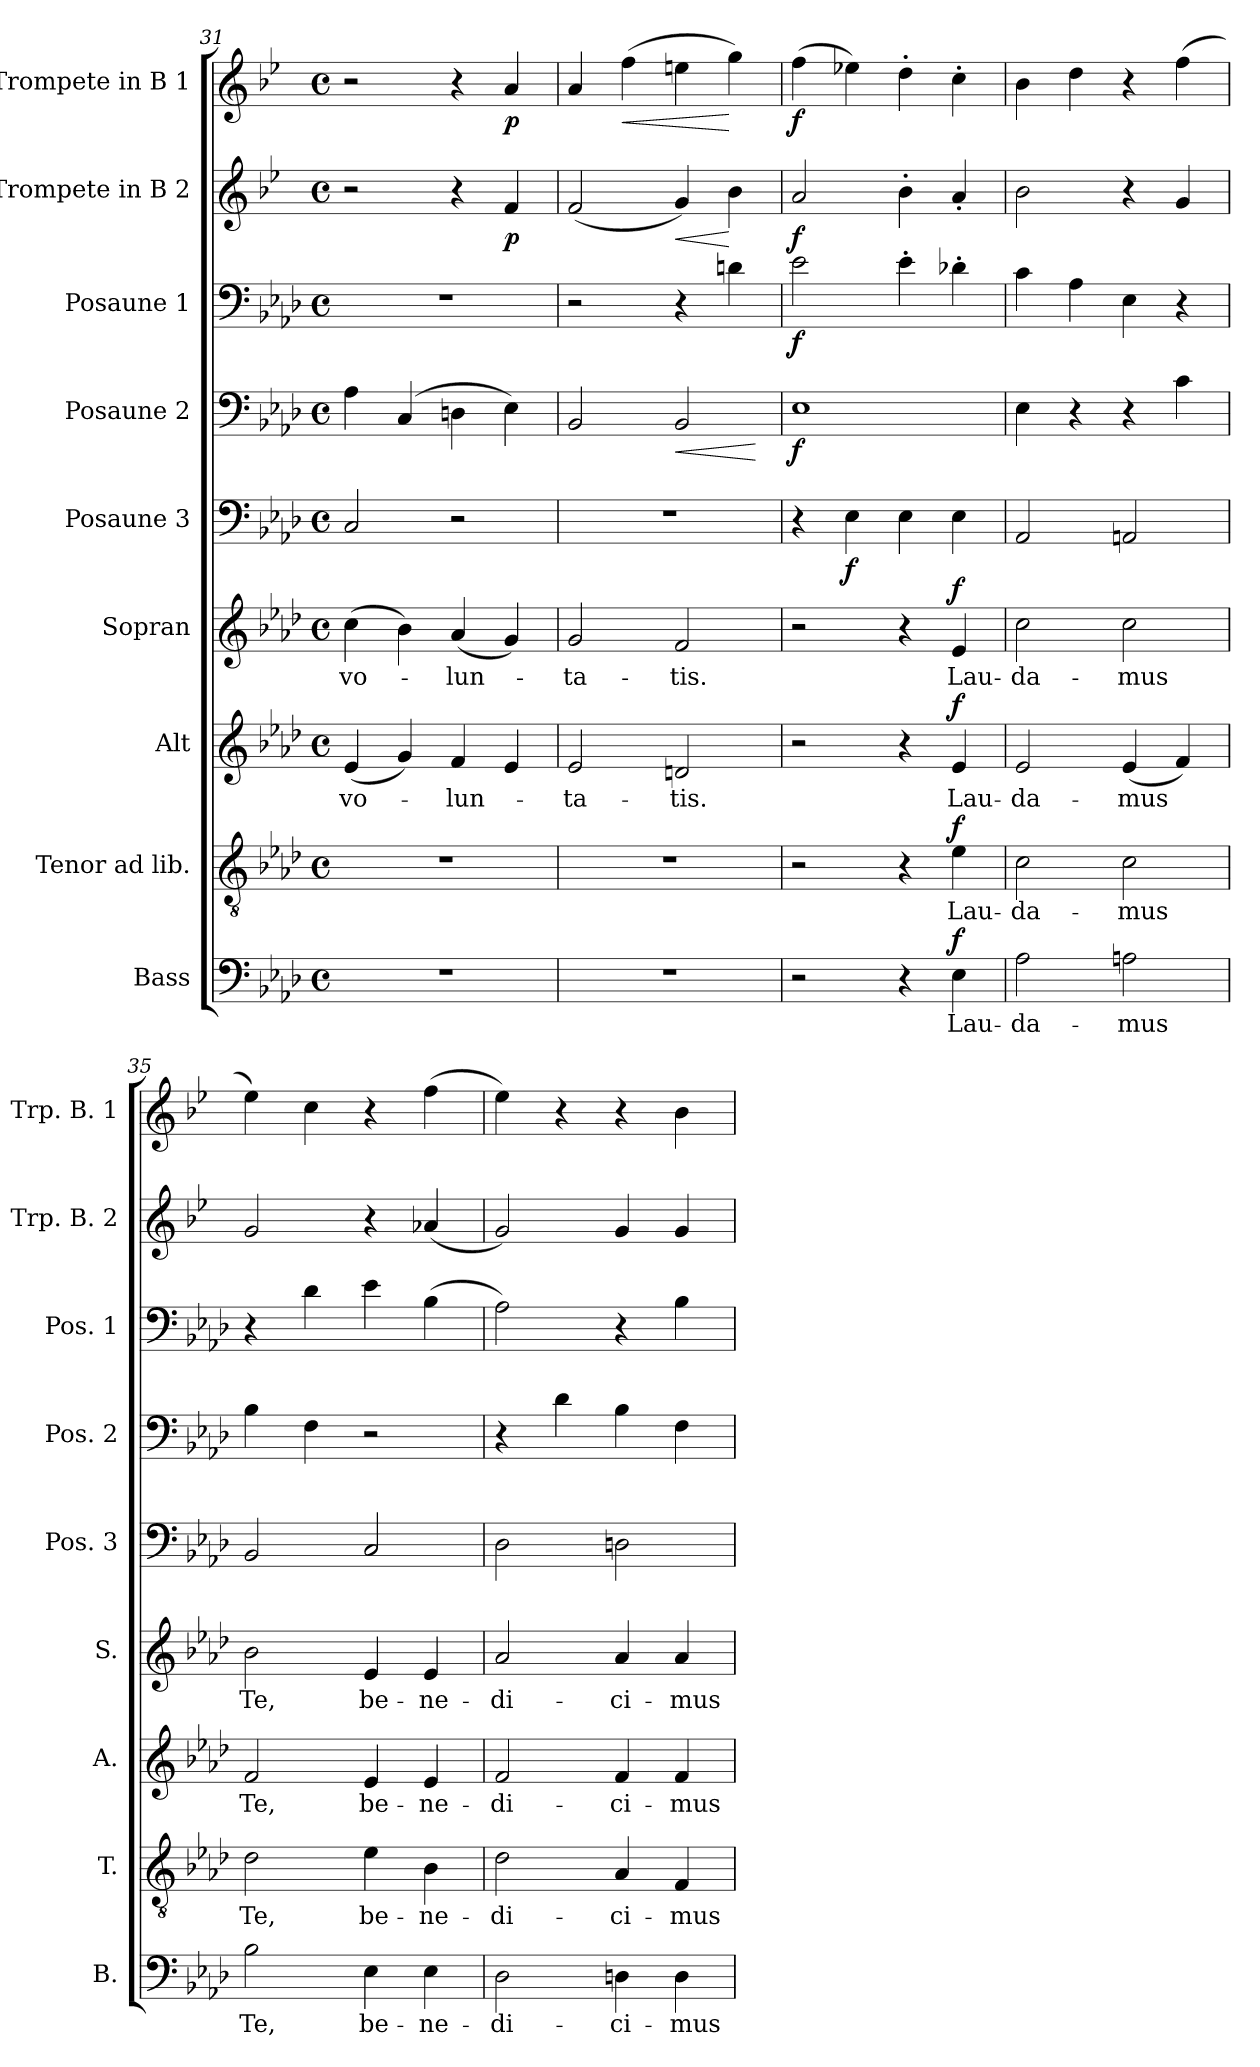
**kern	**text	**dynam	**kern	**text	**dynam	**kern	**text	**dynam	**kern	**text	**dynam	**kern	**dynam	**kern	**dynam	**kern	**dynam	**kern	**dynam	**kern	**dynam
*part9	*part9	*part9	*part8	*part8	*part8	*part7	*part7	*part7	*part6	*part6	*part6	*part5	*part5	*part4	*part4	*part3	*part3	*part2	*part2	*part1	*part1
*staff9	*staff9	*staff9	*staff8	*staff8	*staff8	*staff7	*staff7	*staff7	*staff6	*staff6	*staff6	*staff5	*staff5	*staff4	*staff4	*staff3	*staff3	*staff2	*staff2	*staff1	*staff1
*I"Bass	*	*	*I"Tenor ad lib.	*	*	*I"Alt	*	*	*I"Sopran	*	*	*I"Posaune 3	*	*I"Posaune 2	*	*I"Posaune 1	*	*I"Trompete in B 2	*	*I"Trompete in B 1	*
*I'B.	*	*	*I'T.	*	*	*I'A.	*	*	*I'S.	*	*	*I'Pos. 3	*	*I'Pos. 2	*	*I'Pos. 1	*	*I'Trp. B. 2	*	*I'Trp. B. 1	*
*clefF4	*	*	*clefGv2	*	*	*clefG2	*	*	*clefG2	*	*	*clefF4	*	*clefF4	*	*clefF4	*	*clefG2	*	*clefG2	*
*	*	*	*	*	*	*	*	*	*	*	*	*	*	*	*	*	*	*ITrd1c2	*	*ITrd1c2	*
*k[b-e-a-d-]	*	*	*k[b-e-a-d-]	*	*	*k[b-e-a-d-]	*	*	*k[b-e-a-d-]	*	*	*k[b-e-a-d-]	*	*k[b-e-a-d-]	*	*k[b-e-a-d-]	*	*k[b-e-a-d-]	*	*k[b-e-a-d-]	*
*A-:	*	*	*A-:	*	*	*A-:	*	*	*A-:	*	*	*A-:	*	*A-:	*	*A-:	*	*A-:	*	*A-:	*
*M4/4	*	*	*M4/4	*	*	*M4/4	*	*	*M4/4	*	*	*M4/4	*	*M4/4	*	*M4/4	*	*M4/4	*	*M4/4	*
*met(c)	*	*	*met(c)	*	*	*met(c)	*	*	*met(c)	*	*	*met(c)	*	*met(c)	*	*met(c)	*	*met(c)	*	*met(c)	*
=31	=31	=31	=31	=31	=31	=31	=31	=31	=31	=31	=31	=31	=31	=31	=31	=31	=31	=31	=31	=31	=31
!	!	!	!	!	!	!	!LO:LY:b	!	!	!LO:LY:b	!	!	!	!	!	!	!	!	!	!	!
1r	.	.	1r	.	.	(<4e-/	vo-	.	(>4cc\	vo-	.	2C/	.	4A-\	.	1r	.	2r	.	2r	.
.	.	.	.	.	.	4g/)	.	.	4b-\)	.	.	.	.	(4C/	.	.	.	.	.	.	.
!	!	!	!	!	!	!	!LO:LY:b	!	!	!LO:LY:b	!	!	!	!	!	!	!	!	!	!	!
.	.	.	.	.	.	4f/	-lun-	.	(<4a-/	-lun-	.	2r	.	4Dn\	.	.	.	4r	.	4r	.
!	!	!	!	!	!	!	!	!	!	!	!	!	!	!	!	!	!	!	!LO:DY:b	!	!LO:DY:b
.	.	.	.	.	.	4e-/	.	.	4g/)	.	.	.	.	4E-\)	.	.	.	4e-/	p	4g/	p
=32	=32	=32	=32	=32	=32	=32	=32	=32	=32	=32	=32	=32	=32	=32	=32	=32	=32	=32	=32	=32	=32
!	!	!	!	!	!	!	!LO:LY:b	!	!	!LO:LY:b	!	!	!	!	!	!	!	!	!	!	!
1r	.	.	1r	.	.	2e-/	-ta-	.	2g/	-ta-	.	1r	.	2BB-/	.	2r	.	(<2e-/	.	4g/	.
!	!	!	!	!	!	!	!	!	!	!	!	!	!	!	!	!	!	!	!	!	!LO:HP:b
.	.	.	.	.	.	.	.	.	.	.	.	.	.	.	.	.	.	.	.	(>4ee-\	<
!	!	!	!	!	!	!	!LO:LY:b	!	!	!LO:LY:b	!	!	!	!	!LO:HP:b	!	!	!	!LO:HP:b	!	!
.	.	.	.	.	.	2dn/	-tis.	.	2f/	-tis.	.	.	.	2BB-/	<	4r	.	4f/)	<	4ddn\	.
.	.	.	.	.	.	.	.	.	.	.	.	.	.	.	.	4dn\	.	4a-\	[	4ff\)	[
.	.	.	.	.	.	.	.	.	.	.	.	.	.	.	[	.	.	.	.	.	.
!!LO:PB:g=z
=33	=33	=33	=33	=33	=33	=33	=33	=33	=33	=33	=33	=33	=33	=33	=33	=33	=33	=33	=33	=33	=33
!	!	!	!	!	!	!	!	!	!	!	!	!	!	!	!LO:DY:b	!	!LO:DY:b	!	!LO:DY:b	!	!LO:DY:b
2r	.	.	2r	.	.	2r	.	.	2r	.	.	4r	.	1E-	f	2e-\	f	2g/	f	(>4ee-\	f
!	!	!	!	!	!	!	!	!	!	!	!	!	!LO:DY:b	!	!	!	!	!	!	!	!
.	.	.	.	.	.	.	.	.	.	.	.	4E-\	f	.	.	.	.	.	.	4dd-X\)	.
4r	.	.	4r	.	.	4r	.	.	4r	.	.	4E-\	.	.	.	4e-'>\	.	4a-'>\	.	4cc'>\	.
!	!LO:LY:b	!LO:DY:a	!	!LO:LY:b	!LO:DY:a	!	!LO:LY:b	!LO:DY:a	!	!LO:LY:b	!LO:DY:a	!	!	!	!	!	!	!	!	!	!
4E-\	Lau-	f	4e-\	Lau-	f	4e-/	Lau-	f	4e-/	Lau-	f	4E-\	.	.	.	4d-X'>\	.	4g'</	.	4b-'>\	.
=34	=34	=34	=34	=34	=34	=34	=34	=34	=34	=34	=34	=34	=34	=34	=34	=34	=34	=34	=34	=34	=34
!	!LO:LY:b	!	!	!LO:LY:b	!	!	!LO:LY:b	!	!	!LO:LY:b	!	!	!	!	!	!	!	!	!	!	!
2A-\	-da-	.	2c\	-da-	.	2e-/	-da-	.	2cc\	-da-	.	2AA-/	.	4E-\	.	4c\	.	2a-\	.	4a-\	.
.	.	.	.	.	.	.	.	.	.	.	.	.	.	4r	.	4A-\	.	.	.	4cc\	.
!	!LO:LY:b	!	!	!LO:LY:b	!	!	!LO:LY:b	!	!	!LO:LY:b	!	!	!	!	!	!	!	!	!	!	!
2An\	-mus	.	2c\	-mus	.	(<4e-/	-mus	.	2cc\	-mus	.	2AAn/	.	4r	.	4E-\	.	4r	.	4r	.
.	.	.	.	.	.	4f/)	.	.	.	.	.	.	.	4c\	.	4r	.	4f/	.	(>4ee-\	.
=35	=35	=35	=35	=35	=35	=35	=35	=35	=35	=35	=35	=35	=35	=35	=35	=35	=35	=35	=35	=35	=35
!	!LO:LY:b	!	!	!LO:LY:b	!	!	!LO:LY:b	!	!	!LO:LY:b	!	!	!	!	!	!	!	!	!	!	!
2B-\	Te,	.	2d-\	Te,	.	2f/	Te,	.	2b-\	Te,	.	2BB-/	.	4B-\	.	4r	.	2f/	.	4dd-\)	.
.	.	.	.	.	.	.	.	.	.	.	.	.	.	4F\	.	4d-\	.	.	.	4b-\	.
!	!LO:LY:b	!	!	!LO:LY:b	!	!	!LO:LY:b	!	!	!LO:LY:b	!	!	!	!	!	!	!	!	!	!	!
4E-\	be-	.	4e-\	be-	.	4e-/	be-	.	4e-/	be-	.	2C/	.	2r	.	4e-\	.	4r	.	4r	.
!	!LO:LY:b	!	!	!LO:LY:b	!	!	!LO:LY:b	!	!	!LO:LY:b	!	!	!	!	!	!	!	!	!	!	!
4E-\	-ne-	.	4B-\	-ne-	.	4e-/	-ne-	.	4e-/	-ne-	.	.	.	.	.	(>4B-\	.	(<4g-X/	.	(>4ee-\	.
=36	=36	=36	=36	=36	=36	=36	=36	=36	=36	=36	=36	=36	=36	=36	=36	=36	=36	=36	=36	=36	=36
!	!LO:LY:b	!	!	!LO:LY:b	!	!	!LO:LY:b	!	!	!LO:LY:b	!	!	!	!	!	!	!	!	!	!	!
2D-\	-di-	.	2d-\	-di-	.	2f/	-di-	.	2a-/	-di-	.	2D-\	.	4r	.	2A-\)	.	2f/)	.	4dd-\)	.
.	.	.	.	.	.	.	.	.	.	.	.	.	.	4d-\	.	.	.	.	.	4r	.
!	!LO:LY:b	!	!	!LO:LY:b	!	!	!LO:LY:b	!	!	!LO:LY:b	!	!	!	!	!	!	!	!	!	!	!
4Dn\	-ci-	.	4A-/	-ci-	.	4f/	-ci-	.	4a-/	-ci-	.	2Dn\	.	4B-\	.	4r	.	4f/	.	4r	.
!	!LO:LY:b	!	!	!LO:LY:b	!	!	!LO:LY:b	!	!	!LO:LY:b	!	!	!	!	!	!	!	!	!	!	!
4D\	-mus	.	4F/	-mus	.	4f/	-mus	.	4a-/	-mus	.	.	.	4F\	.	4B-\	.	4f/	.	4a-\	.
=	=	=	=	=	=	=	=	=	=	=	=	=	=	=	=	=	=	=	=	=	=
*-	*-	*-	*-	*-	*-	*-	*-	*-	*-	*-	*-	*-	*-	*-	*-	*-	*-	*-	*-	*-	*-
